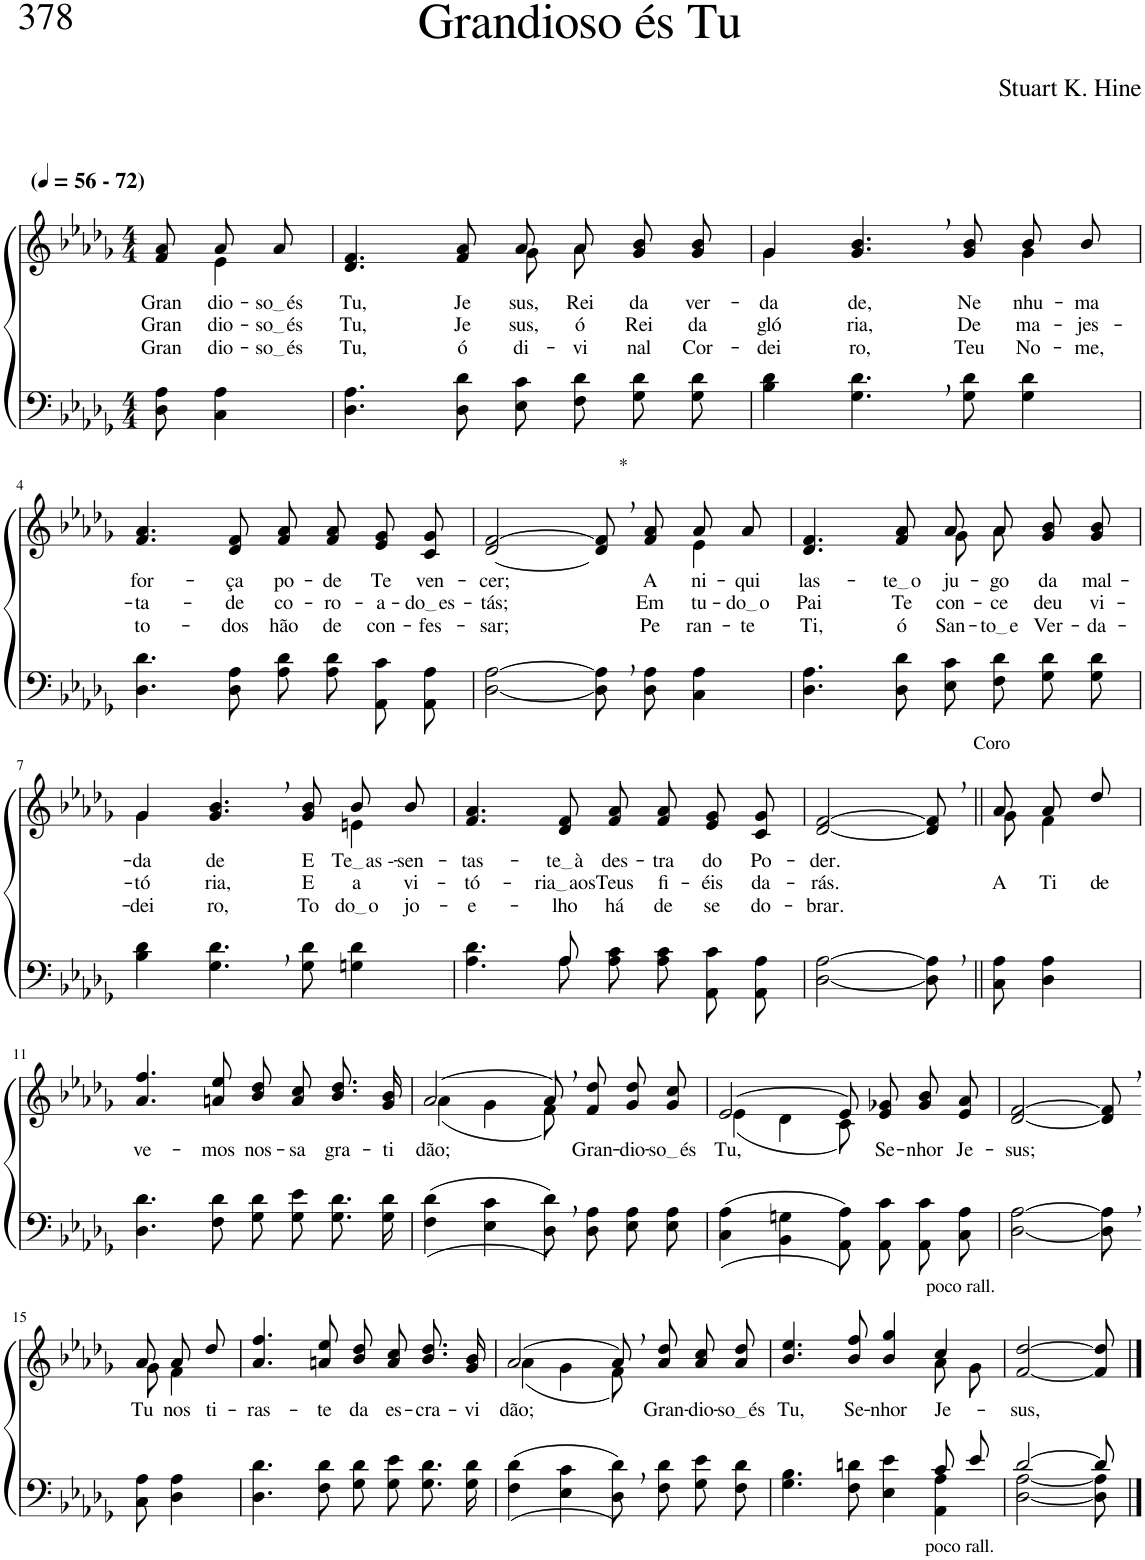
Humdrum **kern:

**kern	**kern	**text	**text	**text
*part2	*part1	*part1	*part1	*part1
*staff2	*staff1	*staff1	*staff1	*staff1
*I"Parte III e IV	*I"Parte I e II	*	*	*
*clefF4	*clefG2	*	*	*
*Trd2c3	*Trd2c3	*	*	*
*k[b-e-a-d-g-]	*k[b-e-a-d-g-]	*	*	*
*M4/4	*M4/4	*	*	*
*MM56	*MM56	*	*	*
=1	=1	=1	=1	=1
!	!LO:TX:a:B:t=(	!	!	!
!	!LO:TX:a:B:t=- 72)	!	!	!
!	!	!LO:LY:b	!LO:LY:b	!LO:LY:b
*	*^	*	*	*
8D-\ 8A-\	8f/ 8a-/	8ryy	Gran-	Gran-	Gran-
!	!	!	!LO:LY:b	!LO:LY:b	!LO:LY:b
4C\ 4A-\	8a-/L	4e-\	-dio-	-dio-	-dio-
!	!	!	!LO:LY:b	!LO:LY:b	!LO:LY:b
.	8a-/J	.	so és	so és	so és
=2	=2	=2	=2	=2	=2
!	!	!	!LO:LY:b	!LO:LY:b	!LO:LY:b
4.D-\ 4.A-\	2ryy	4.d-/ 4.f/	Tu,	Tu,	Tu,
!	!	!	!LO:LY:b	!LO:LY:b	!LO:LY:b
8D-\ 8d-\	.	8f/ 8a-/	Je-	Je-	ó
!	!	!	!LO:LY:b	!LO:LY:b	!LO:LY:b
8E-\ 8c\L	8g-\L	8a-/L	-sus,	-sus,	di-
!	!	!	!LO:LY:b	!LO:LY:b	!LO:LY:b
8F\ 8d-\J	8a-\J	8a-/J	Rei	ó	-vi-
!	!	!	!LO:LY:b	!LO:LY:b	!LO:LY:b
8G-\ 8d-\L	4ryy	8g-/ 8b-/L	da	Rei	-nal
!	!	!	!LO:LY:b	!LO:LY:b	!LO:LY:b
8G-\ 8d-\J	.	8g-/ 8b-/J	ver-	da	Cor-
=3	=3	=3	=3	=3	=3
!	!	!	!LO:LY:b	!LO:LY:b	!LO:LY:b
4B-\ 4d-\	4g-/	4g-\	-da-	gló-	-dei-
!	!	!	!LO:LY:b	!LO:LY:b	!LO:LY:b
4.G-\, 4.d-\,	4.g-/, 4.b-/,	2ryy	-de,	-ria,	-ro,
!	!	!	!LO:LY:b	!LO:LY:b	!LO:LY:b
8G-\ 8d-\	8g-/ 8b-/	.	Ne-	De	Teu
!	!	!	!LO:LY:b	!LO:LY:b	!LO:LY:b
4G-\ 4d-\	8b-/L	4g-\	-nhu-	ma-	No-
!	!	!	!LO:LY:b	!LO:LY:b	!LO:LY:b
.	8b-/J	.	-ma	-jes-	-me,
*	*v	*v	*	*	*
!!LO:LB:g=z
=4	=4	=4	=4	=4
!	!	!LO:LY:b	!LO:LY:b	!LO:LY:b
4.D-\ 4.d-\	4.f/ 4.a-/	for-	-ta-	to-
!	!	!LO:LY:b	!LO:LY:b	!LO:LY:b
8D-\ 8A-\	8d-/ 8f/	-ça	-de	-dos
!	!	!LO:LY:b	!LO:LY:b	!LO:LY:b
8A-\ 8d-\L	8f/ 8a-/L	po-	co-	hão
!	!	!LO:LY:b	!LO:LY:b	!LO:LY:b
8A-\ 8d-\J	8f/ 8a-/J	-de	-ro-	de
!	!	!LO:LY:b	!LO:LY:b	!LO:LY:b
8AA-\ 8c\L	8e-/ 8g-/L	Te	-a-	con-
!	!	!LO:LY:b	!LO:LY:b	!LO:LY:b
8AA-\ 8A-\J	8c/ 8g-/J	ven-	do es	-fes-
=5	=5	=5	=5	=5
!	!	!LO:LY:b	!LO:LY:b	!LO:LY:b
*	*^	*	*	*
[2D-\ [2A-\	[2d-/ [2f/	2.ryy	-cer;	-tás;	-sar;
!	!LO:TX:a:t=*	!	!	!	!
8D-],\ 8A-],\L	8d-],/ 8f],/L	.	.	.	.
!	!	!	!LO:LY:b	!LO:LY:b	!LO:LY:b
8D-\ 8A-\J	8f/ 8a-/J	.	A-	Em	Pe-
!	!	!	!LO:LY:b	!LO:LY:b	!LO:LY:b
4C\ 4A-\	8a-/L	4e-\	-ni-	tu-	-ran-
!	!	!	!LO:LY:b	!LO:LY:b	!LO:LY:b
.	8a-/J	.	-qui-	do o	-te
=6	=6	=6	=6	=6	=6
!	!	!	!LO:LY:b	!LO:LY:b	!LO:LY:b
4.D-\ 4.A-\	2ryy	4.d-/ 4.f/	-las-	Pai	Ti,
!	!	!	!LO:LY:b	!LO:LY:b	!LO:LY:b
8D-\ 8d-\	.	8f/ 8a-/	te o	Te	ó
!	!	!	!LO:LY:b	!LO:LY:b	!LO:LY:b
8E-\ 8c\L	8g-\L	8a-/L	ju-	con-	San-
!	!	!	!LO:LY:b	!LO:LY:b	!LO:LY:b
8F\ 8d-\J	8a-\J	8a-/J	-go	-ce-	to e
!	!	!	!LO:LY:b	!LO:LY:b	!LO:LY:b
8G-\ 8d-\L	4ryy	8g-/ 8b-/L	da	-deu	Ver-
!	!	!	!LO:LY:b	!LO:LY:b	!LO:LY:b
8G-\ 8d-\J	.	8g-/ 8b-/J	mal-	vi-	-da-
!!LO:LB:g=z	!!
=7	=7	=7	=7	=7	=7
!	!	!	!LO:LY:b	!LO:LY:b	!LO:LY:b
4B-\ 4d-\	4g-/	4g-\	-da-	-tó-	-dei-
!	!	!	!LO:LY:b	!LO:LY:b	!LO:LY:b
4.G-\, 4.d-\,	4.g-/, 4.b-/,	2ryy	-de	-ria,	-ro,
!	!	!	!LO:LY:b	!LO:LY:b	!LO:LY:b
8G-\ 8d-\	8g-/ 8b-/	.	E	E	To-
!	!	!	!LO:LY:b	!LO:LY:b	!LO:LY:b
4Gn\ 4d-\	8b-/L	4en\	Te as -	a	do o
!	!	!	!LO:LY:b	!LO:LY:b	!LO:LY:b
.	8b-/J	.	sen-	vi-	jo-
*	*v	*v	*	*	*
=8	=8	=8	=8	=8
*^	*	*	*	*
!	!	!	!LO:LY:b	!LO:LY:b	!LO:LY:b
4.ryy	4.A-\ 4.d-\	4.f/ 4.a-/	-tas-	-tó-	-e-
!	!	!	!LO:LY:b	!LO:LY:b	!LO:LY:b
8A-/	8A-\	8d-/ 8f/	te à	ria aos	-lho
!	!	!	!LO:LY:b	!LO:LY:b	!LO:LY:b
2ryy	8A-\ 8c\L	8f/ 8a-/L	des-	Teus	há
!	!	!	!LO:LY:b	!LO:LY:b	!LO:LY:b
.	8A-\ 8c\J	8f/ 8a-/J	-tra	fi-	de
!	!	!	!LO:LY:b	!LO:LY:b	!LO:LY:b
.	8AA-\ 8c\L	8e-/ 8g-/L	do	-éis	se
!	!	!	!LO:LY:b	!LO:LY:b	!LO:LY:b
.	8AA-\ 8A-\J	8c/ 8g-/J	Po-	da-	do-
=9	=9	=9	=9	=9	=9
!	!	!	!LO:LY:b	!LO:LY:b	!LO:LY:b
*v	*v	*	*	*	*
[2D-\ [2A-\	[2d-/ [2f/	-der.	-rás.	-brar.
!	!LO:TX:a:t=Coro	!	!	!
8D-\], 8A-\],	8d-/], 8f/],	.	.	.
=10||	=10||	=10||	=10||	=10||
*	*^	*	*	*
!	!	!	!	!LO:LY:b	!
8C\ 8A-\	8a-/	8g-\	.	A	.
!	!	!	!	!LO:LY:b	!
4D-\ 4A-\	8a-/L	4f\	.	Ti	.
!	!	!	!	!LO:LY:b	!
.	8dd-/J	.	.	de-	.
*	*v	*v	*	*	*
!!LO:LB:g=z
=11	=11	=11	=11	=11
!	!	!LO:LY:b	!	!
4.D-\ 4.d-\	4.a-/ 4.ff/	ve-	.	.
!	!	!LO:LY:b	!	!
8F\ 8d-\	8an/ 8ee-/	-mos	.	.
!	!	!LO:LY:b	!	!
8G-\ 8d-\L	8b-\ 8dd-\L	nos-	.	.
!	!	!LO:LY:b	!	!
8G-\ 8e-\J	8a\ 8cc\J	-sa	.	.
!	!	!LO:LY:b	!	!
8.G-\ 8.d-\L	8.b-\ 8.dd-\L	gra-	.	.
!	!	!LO:LY:b	!	!
16G-\ 16d-\Jk	16g-\ 16b-\Jk	-ti-	.	.
=12	=12	=12	=12	=12
*	*^	*	*	*
!	!	!	!LO:LY:b	!	!
((4F\ 4d-\	[2a-/	(4a-\	-dão;	.	.
4E-\ 4c\	.	4g-\	.	.	.
8D-,\ 8d-,\L))	8a-,\L]	8f\)	.	.	.
!	!	!	!LO:LY:b	!	!
8D-\ 8A-\J	8f\ 8dd-\J	4.ryy	Gran-	.	.
!	!	!	!LO:LY:b	!	!
8E-\ 8A-\L	8g-/ 8dd-/L	.	-dio-	.	.
!	!	!	!LO:LY:b	!	!
8E-\ 8A-\J	8g-/ 8cc/J	.	so és	.	.
=13	=13	=13	=13	=13	=13
!	!	!	!LO:LY:b	!	!
((4C\ 4A-\	[2e-/	(4e-\	Tu,	.	.
4BB-\ 4Gn\	.	4d-\	.	.	.
8AA-\ 8A-\L))	8e-/L]	8c\)	.	.	.
!	!	!	!LO:LY:b	!	!
8AA-\ 8c\J	8e-/ 8g-X/J	4.ryy	Se-	.	.
!	!	!	!LO:LY:b	!	!
8AA-\ 8c\L	8g-/ 8b-/L	.	-nhor	.	.
!	!	!	!LO:LY:b	!	!
8C\ 8A-\J	8e-/ 8a-/J	.	Je-	.	.
*	*v	*v	*	*	*
=14	=14	=14	=14	=14
!	!	!LO:LY:b	!	!
[2D-\ [2A-\	[2d-/ [2f/	-sus;	.	.
8D-\], 8A-\],	8d-/], 8f/],	.	.	.
!!LO:LB:g=z
=15-	=15-	=15-	=15-	=15-
*	*^	*	*	*
!	!	!	!LO:LY:b	!	!
8C\ 8A-\	8a-/	8g-\	Tu	.	.
!	!	!	!LO:LY:b	!	!
4D-\ 4A-\	8a-/L	4f\	nos	.	.
!	!	!	!LO:LY:b	!	!
.	8dd-/J	.	ti-	.	.
*	*v	*v	*	*	*
=16	=16	=16	=16	=16
!	!	!LO:LY:b	!	!
4.D-\ 4.d-\	4.a-/ 4.ff/	-ras-	.	.
!	!	!LO:LY:b	!	!
8F\ 8d-\	8an/ 8ee-/	-te	.	.
!	!	!LO:LY:b	!	!
8G-\ 8d-\L	8b-\ 8dd-\L	da	.	.
!	!	!LO:LY:b	!	!
8G-\ 8e-\J	8a\ 8cc\J	es-	.	.
!	!	!LO:LY:b	!	!
8.G-\ 8.d-\L	8.b-\ 8.dd-\L	-cra-	.	.
!	!	!LO:LY:b	!	!
16G-\ 16d-\Jk	16g-\ 16b-\Jk	-vi-	.	.
=17	=17	=17	=17	=17
*	*^	*	*	*
!	!	!	!LO:LY:b	!	!
((4F\ 4d-\	[2a-/	(4a-\	-dão;	.	.
4E-\ 4c\	.	4g-\	.	.	.
8D-,\ 8d-,\L))	8a-,\L]	8f\)	.	.	.
!	!	!	!LO:LY:b	!	!
8F\ 8d-\J	8a-\ 8dd-\J	4.ryy	Gran-	.	.
!	!	!	!LO:LY:b	!	!
8G-\ 8e-\L	8a-\ 8cc\L	.	-dio-	.	.
!	!	!	!LO:LY:b	!	!
8F\ 8d-\J	8a-\ 8dd-\J	.	so és	.	.
=18	=18	=18	=18	=18	=18
*^	*	*	*	*	*
!	!	!	!	!LO:LY:b	!	!
2.ryy	4.G-\ 4.B-\	4.b-/ 4.ee-/	2.ryy	Tu,	.	.
!	!	!	!	!LO:LY:b	!	!
.	8F\ 8dn\	8b-/ 8ff/	.	Se-	.	.
!	!	!LO:TX:a:t=poco rall.	!	!	!	!
!	!LO:TX:b:t=poco rall.	!	!	!	!	!
!	!	!	!	!LO:LY:b	!	!
.	4E-\ 4e-\	4b-/ 4gg-/	.	-nhor	.	.
!	!	!	!	!LO:LY:b	!	!
8c/L	4AA-\ 4A-\	4cc/	8a-\L	Je-	.	.
8e-/J	.	.	8g-\J	.	.	.
=19	=19	=19	=19	=19	=19	=19
!	!	!	!	!LO:LY:b	!	!
*	*	*v	*v	*	*	*
[2d-/	[2D-\ [2A-\	[2f/ [2dd-/	-sus,	.	.
8d-/]	8D-\] 8A-\]	8f/] 8dd-/]	.	.	.
*v	*v	*	*	*	*
==	==	==	==	==
*-	*-	*-	*-	*-
